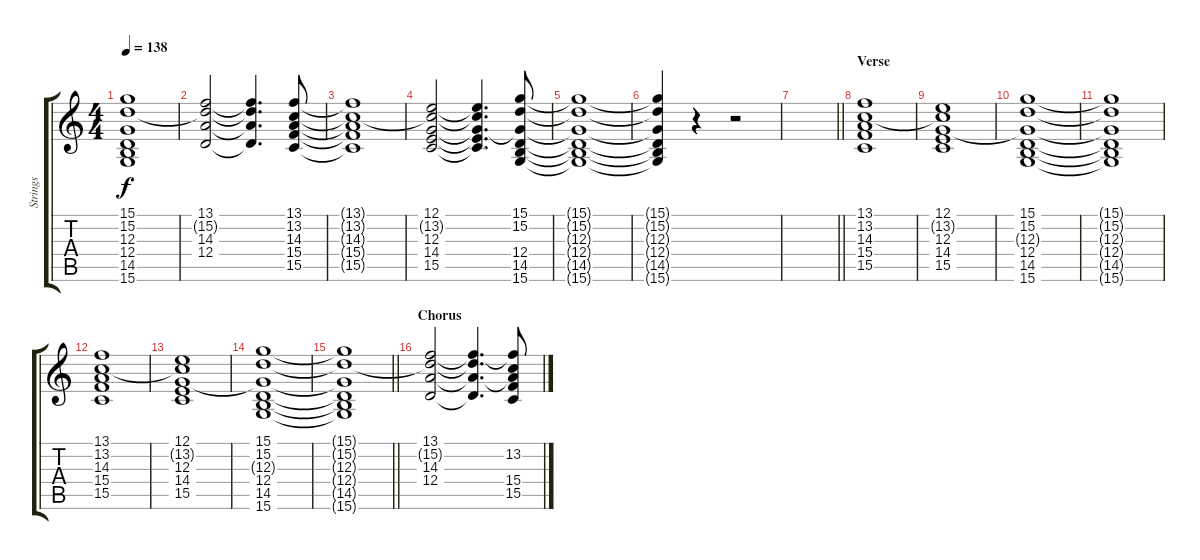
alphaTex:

\track ("Strings" "Strings") {instrument stringensemble2}
\staff {score tabs}
\tuning (E4 B3 G3 D3 A2 E2) {hide}
\ts (4 4)
\tempo 138
\clef g2
\ks c
(15.1{t} 15.2{t} 12.3{t} 12.4{t} 14.5{t} 15.6{t}).1{dy f} |
(13.1 15.2{t} 14.3 12.4).2 (13.1{t} 15.2{t} 14.3{t} 12.4{t}).4{d} (13.1 13.2 14.3 15.4 15.5).8 |
(13.1{t} 13.2{t} 14.3{t} 15.4{t} 15.5{t}).1 |
(12.1 13.2{t} 12.3 14.4 15.5).2 (12.1{t} 13.2{t} 12.3{t} 14.4{t} 15.5{t}).4{d} (15.1 15.2 12.3{t} 12.4 14.5 15.6).8 |
(15.1{t} 15.2{t} 12.3{t} 12.4{t} 14.5{t} 15.6{t}).1 |
(15.1{t} 15.2{t} 12.3{t} 12.4{t} 14.5{t} 15.6{t}).4 r.4 r.2 |
\barLineRight lightlight
|
\section ("" "Verse")
(13.1 13.2 14.3 15.4 15.5).1 |
(12.1 13.2{t} 12.3 14.4 15.5).1 |
(15.1 15.2 12.3{t} 12.4 14.5 15.6).1 |
(15.1{t} 15.2{t} 12.3{t} 12.4{t} 14.5{t} 15.6{t}).1 |
(13.1 13.2 14.3 15.4 15.5).1 |
(12.1 13.2{t} 12.3 14.4 15.5).1 |
(15.1 15.2 12.3{t} 12.4 14.5 15.6).1 |
\barLineRight lightlight
(15.1{t} 15.2{t} 12.3{t} 12.4{t} 14.5{t} 15.6{t}).1 |
\section ("" "Chorus")
(13.1 15.2{t} 14.3 12.4).2 (13.1{t} 15.2{t} 14.3{t} 12.4{t}).4{d} (13.1{t} 13.2 14.3{t} 15.4 15.5).8
